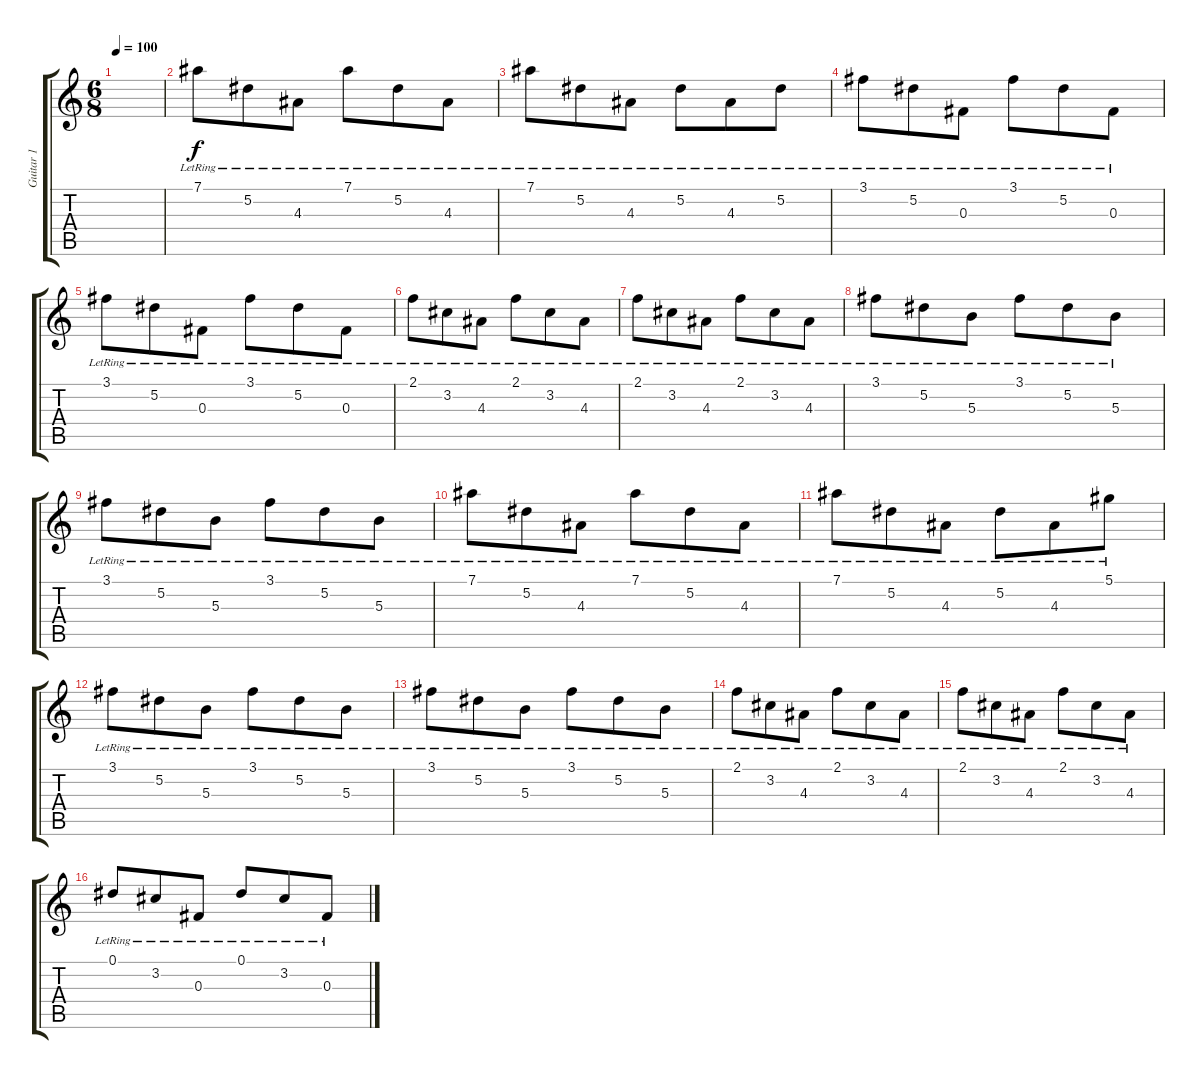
\track ("Guitar 1" "Guitar 1") {instrument distortionguitar}
\staff {score tabs}
\tuning (Eb4 Bb3 Gb3 Db3 Ab2 Eb2) {hide}
\ts (6 8)
\tempo 100
\clef g2
\ks c
|
7.1{lr}.8{instrument electricguitarjazz} 5.2{lr}.8 4.3{lr}.8 7.1{lr}.8 5.2{lr}.8 4.3{lr}.8 |
7.1{lr}.8 5.2{lr}.8 4.3{lr}.8 5.2{lr}.8 4.3{lr}.8 5.2{lr}.8 |
3.1{lr}.8 5.2{lr}.8 0.3{lr}.8 3.1{lr}.8 5.2{lr}.8 0.3{lr}.8 |
3.1{lr}.8 5.2{lr}.8 0.3{lr}.8 3.1{lr}.8 5.2{lr}.8 0.3{lr}.8 |
2.1{lr}.8 3.2{lr}.8 4.3{lr}.8 2.1{lr}.8 3.2{lr}.8 4.3{lr}.8 |
2.1{lr}.8 3.2{lr}.8 4.3{lr}.8 2.1{lr}.8 3.2{lr}.8 4.3{lr}.8 |
3.1{lr}.8 5.2{lr}.8 5.3{lr}.8 3.1{lr}.8 5.2{lr}.8 5.3{lr}.8 |
3.1{lr}.8 5.2{lr}.8 5.3{lr}.8 3.1{lr}.8 5.2{lr}.8 5.3{lr}.8 |
7.1{lr}.8 5.2{lr}.8 4.3{lr}.8 7.1{lr}.8 5.2{lr}.8 4.3{lr}.8 |
7.1{lr}.8 5.2{lr}.8 4.3{lr}.8 5.2{lr}.8 4.3{lr}.8 5.1{lr}.8 |
3.1{lr}.8 5.2{lr}.8 5.3{lr}.8 3.1{lr}.8 5.2{lr}.8 5.3{lr}.8 |
3.1{lr}.8 5.2{lr}.8 5.3{lr}.8 3.1{lr}.8 5.2{lr}.8 5.3{lr}.8 |
2.1{lr}.8 3.2{lr}.8 4.3{lr}.8 2.1{lr}.8 3.2{lr}.8 4.3{lr}.8 |
2.1{lr}.8 3.2{lr}.8 4.3{lr}.8 2.1{lr}.8 3.2{lr}.8 4.3{lr}.8 |
0.1{lr}.8 3.2{lr}.8 0.3{lr}.8 0.1{lr}.8 3.2{lr}.8 0.3{lr}.8
